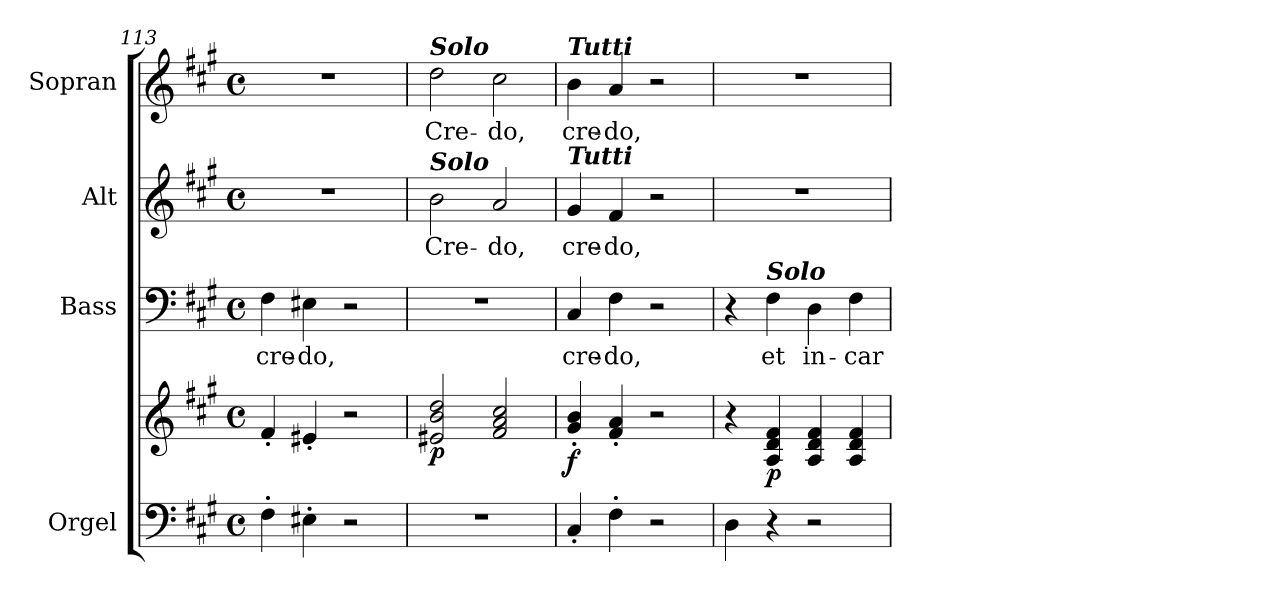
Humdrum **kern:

**kern	**kern	**dynam	**kern	**text	**kern	**text	**kern	**text
*part4	*part4	*part4	*part3	*part3	*part2	*part2	*part1	*part1
*staff5	*staff4	*staff4/5	*staff3	*staff3	*staff2	*staff2	*staff1	*staff1
*I"Orgel	*	*	*I"Bass	*	*I"Alt	*	*I"Sopran	*
*I'Org.	*	*	*I'B.	*	*I'A.	*	*I'S.	*
*clefF4	*clefG2	*	*clefF4	*	*clefG2	*	*clefG2	*
*k[f#c#g#]	*k[f#c#g#]	*	*k[f#c#g#]	*	*k[f#c#g#]	*	*k[f#c#g#]	*
*A:	*A:	*	*A:	*	*A:	*	*A:	*
*M4/4	*M4/4	*	*M4/4	*	*M4/4	*	*M4/4	*
*met(c)	*met(c)	*	*met(c)	*	*met(c)	*	*met(c)	*
=113	=113	=113	=113	=113	=113	=113	=113	=113
!	!	!	!	!LO:LY:b	!	!	!	!
4F#'>\	4f#'</	.	4F#\	cre-	1r	.	1r	.
!	!	!	!	!LO:LY:b	!	!	!	!
4E#X'>\	4e#X'</	.	4E#X\	-do,	.	.	.	.
2r	2r	.	2r	.	.	.	.	.
=114	=114	=114	=114	=114	=114	=114	=114	=114
!	!	!	!	!	!	!	!LO:TX:a:Bi:t=Solo	!
!	!	!	!	!	!LO:TX:a:Bi:t=Solo	!	!	!
!	!	!LO:DY:b	!	!	!	!LO:LY:b	!	!LO:LY:b
1r	2e#X/ 2b/ 2dd/	p	1r	.	2b\	Cre-	2dd\	Cre-
!	!	!	!	!	!	!LO:LY:b	!	!LO:LY:b
.	2f#/ 2a/ 2cc#/	.	.	.	2a/	-do,	2cc#\	-do,
=115	=115	=115	=115	=115	=115	=115	=115	=115
!	!	!	!	!	!	!	!LO:TX:a:Bi:t=Tutti	!
!	!	!	!	!	!LO:TX:a:Bi:t=Tutti	!	!	!
!	!	!LO:DY:b	!	!LO:LY:b	!	!LO:LY:b	!	!LO:LY:b
4C#'</	4g#/'< 4b/'<	f	4C#/	cre-	4g#/	cre-	4b\	cre-
!	!	!	!	!LO:LY:b	!	!LO:LY:b	!	!LO:LY:b
4F#'>\	4f#/'< 4a/'<	.	4F#\	-do,	4f#/	-do,	4a/	-do,
2r	2r	.	2r	.	2r	.	2r	.
=116	=116	=116	=116	=116	=116	=116	=116	=116
4D\	4r	.	4r	.	1r	.	1r	.
!	!	!	!LO:TX:a:Bi:t=Solo	!	!	!	!	!
!	!	!LO:DY:b	!	!LO:LY:b	!	!	!	!
4r	4A/ 4d/ 4f#/	p	4F#\	et	.	.	.	.
!	!	!	!	!LO:LY:b	!	!	!	!
2r	4A/ 4d/ 4f#/	.	4D\	in-	.	.	.	.
!	!	!	!	!LO:LY:b	!	!	!	!
.	4A/ 4d/ 4f#/	.	4F#\	-car-	.	.	.	.
=	=	=	=	=	=	=	=	=
*-	*-	*-	*-	*-	*-	*-	*-	*-
